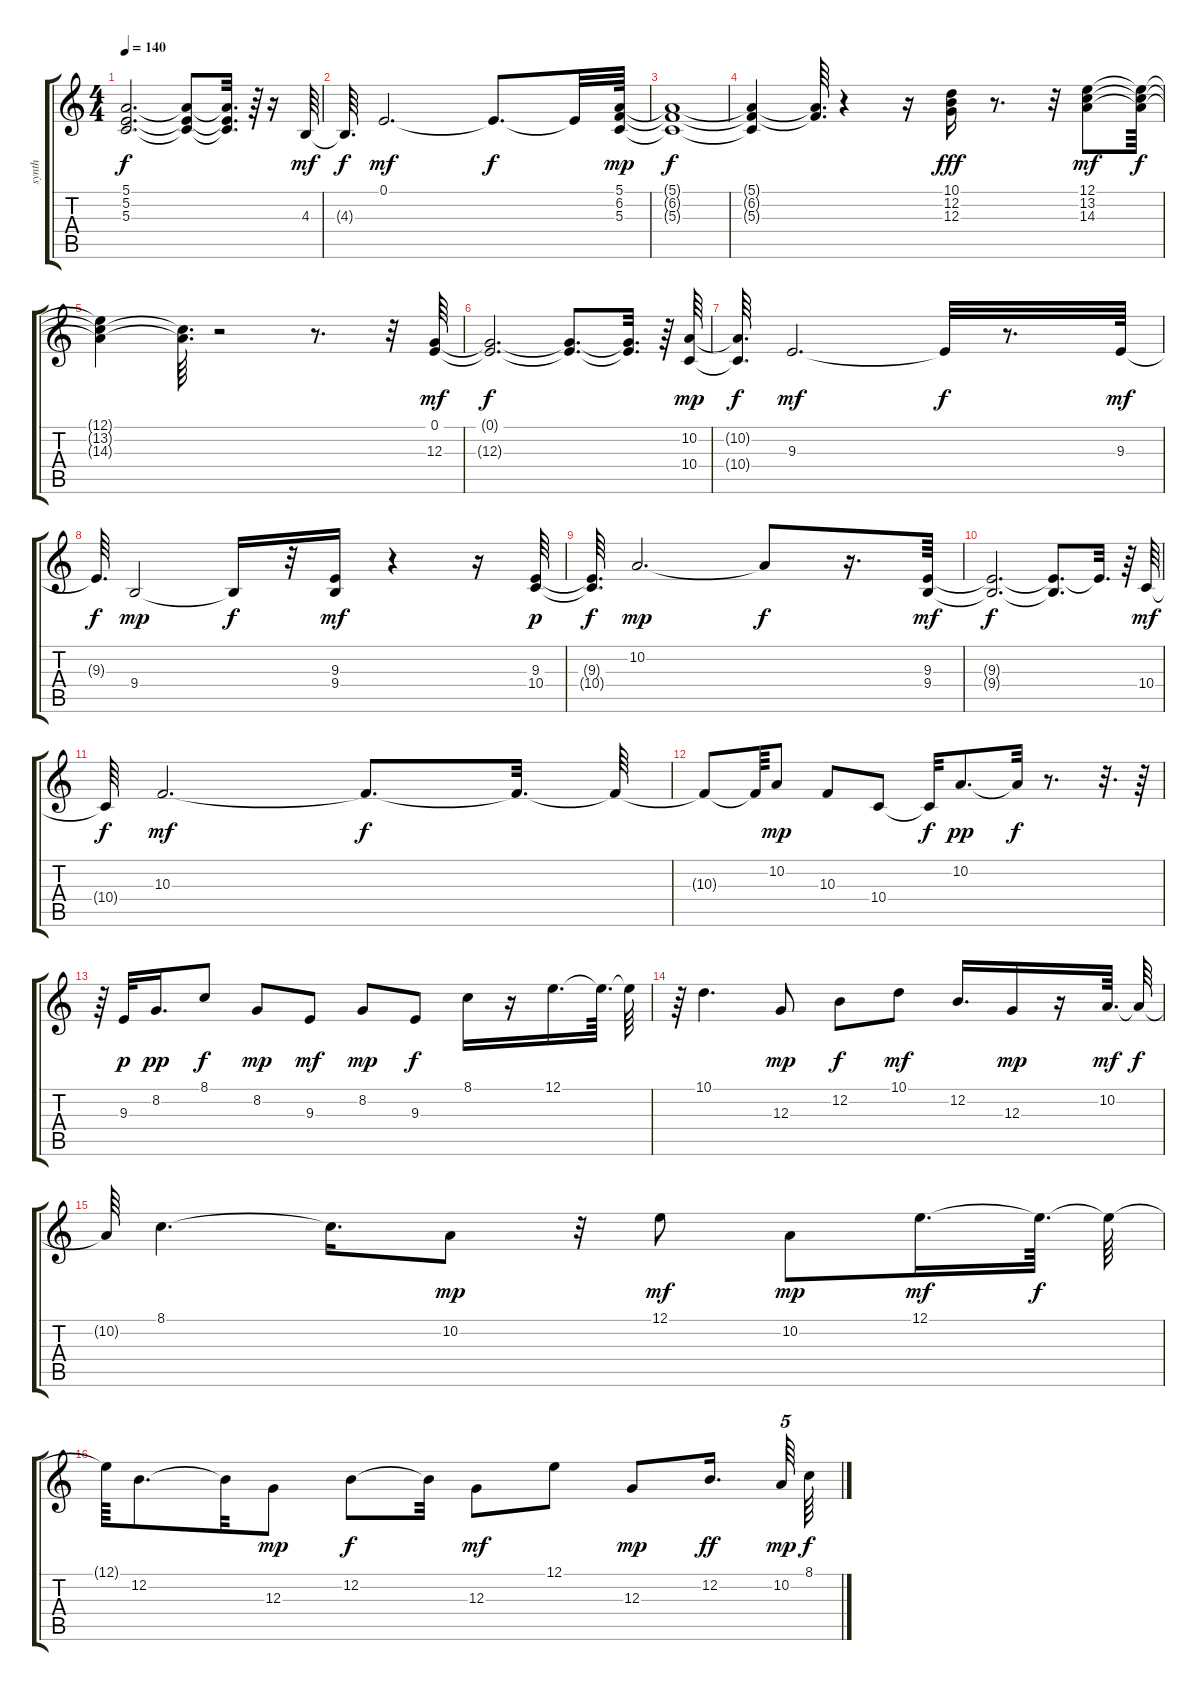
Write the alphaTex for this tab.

\track ("synth" "synth") {instrument pad3polysynth}
\staff {score tabs}
\tuning (E4 B3 G3 D3 A2 E2) {hide}
\ts (4 4)
\tempo 140
\clef g2
\ks c
(5.1{t} 5.2{t} 5.3{t}).2{d dy f} (5.1{t} 5.2{t} 5.3{t}).8 (5.1{t} 5.2{t} 5.3{t}).32{d} r.64 r.16 4.3.64{dy mf} |
4.3{t}.64{d dy f} 0.1.2{d dy mf} 0.1{t}.8{d dy f} 0.1{t}.32 (5.1 6.2 5.3).64{dy mp} |
(5.1{t} 6.2{t} 5.3{t}).1{dy f} |
(5.1{t} 6.2{t} 5.3{t}).4 (5.1{t} 6.2{t}).64{d} r.4 r.16 (10.1 12.2 12.3).16{dy fff} r.8{d} r.32 (12.1 13.2 14.3).8{dy mf} (12.1{t} 13.2{t} 14.3{t}).64{dy f} |
(12.1{t} 13.2{t} 14.3{t}).4 (13.2{t} 14.3{t}).64{d} r.2 r.8{d} r.32 (0.1 12.3).64{dy mf} |
(0.1{t} 12.3{t}).2{d dy f} (0.1{t} 12.3{t}).8{d} (0.1{t} 12.3{t}).32{d} r.64 (10.2 10.4).64{dy mp} |
(10.2{t} 10.4{t}).64{d dy f} 9.3.2{d dy mf} 9.3{t}.32{dy f} r.8{d} 9.3.64{dy mf} |
9.3{t}.64{d dy f} 9.4.2{dy mp} 9.4{t}.16{dy f} r.32 (9.3 9.4).16{dy mf} r.4 r.16 (9.3 10.4).64{dy p} |
(9.3{t} 10.4{t}).64{d dy f} 10.2.2{d dy mp} 10.2{t}.8{dy f} r.16{d} (9.3 9.4).64{dy mf} |
(9.3{t} 9.4{t}).2{d dy f} (9.3{t} 9.4{t}).8{d} 9.3{t}.32{d} r.64 10.4.64{dy mf} |
10.4{t}.64{dy f} 10.3.2{d dy mf} 10.3{t}.8{d dy f} 10.3{t}.32{d} 10.3{t}.64 |
10.3{t}.8 10.3{t}.64 10.2.8{dy mp} 10.3.8 10.4.8 10.4{t}.32{dy f} 10.2.8{d dy pp} 10.2{t}.32{dy f} r.8{d} r.32{d} r.64 |
r.64 9.3.32{dy p} 8.2.16{d dy pp} 8.1.8{dy f} 8.2.8{dy mp} 9.3.8{dy mf} 8.2.8{dy mp} 9.3.8{dy f} 8.1.16 r.16 12.1.16{d} 12.1{t}.64{d} 12.1{t}.64 |
r.64 10.1.4{d} 12.3.8{dy mp} 12.2.8{dy f} 10.1.8{dy mf} 12.2.16{d} 12.3.16{dy mp} r.16 10.2.64{d dy mf} 10.2{t}.64{dy f} |
10.2{t}.64 8.1.4{d} 8.1{t}.16{d} 10.2.8{dy mp} r.32 12.1.8{dy mf} 10.2.8{dy mp} 12.1.16{d dy mf} 12.1{t}.64{d dy f} 12.1{t}.64 |
12.1{t}.64 12.2.8{d} 12.2{t}.32 12.3.8{dy mp} 12.2.8{dy f} 12.2{t}.32 12.3.8{dy mf} 12.1.8 12.3.8{dy mp} 12.2.16{d dy ff} 10.2.64{tu (5 4) dy mp} 8.1.64{dy f}
